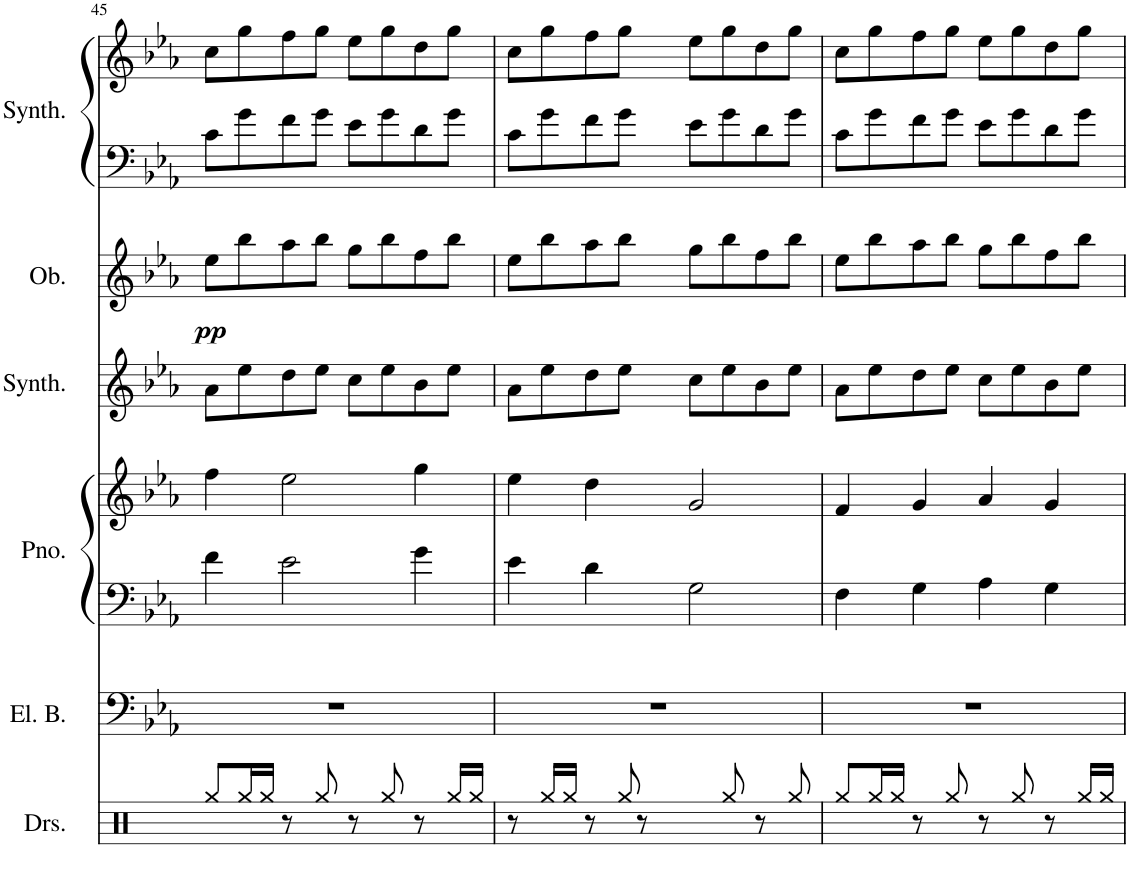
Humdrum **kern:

**kern	**kern	**kern	**kern	**kern	**kern	**dynam	**kern	**kern
*part6	*part5	*part4	*part4	*part3	*part2	*part2	*part1	*part1
*staff8	*staff7	*staff6	*staff5	*staff4	*staff3	*staff3	*staff2	*staff1
*I"Drumset	*I"Electric Bass	*I"Piano	*	*I"String Synthesizer	*I"Lead synth	*	*I"Atmosphere Synthesizer	*
*I'Drs.	*I'El. B.	*I'Pno.	*	*I'Synth.	*	*	*I'Synth.	*
!!LO:PB:g=z
*clefX	*clefF4	*clefF4	*clefG2	*clefG2	*clefG2	*	*clefF4	*clefG2
*	*Trd7c12	*	*	*	*	*	*	*
*k[]	*k[b-e-a-]	*k[b-e-a-]	*k[b-e-a-]	*k[b-e-a-]	*k[b-e-a-]	*	*k[b-e-a-]	*k[b-e-a-]
*M4/4	*M4/4	*M4/4	*M4/4	*M4/4	*M4/4	*	*M4/4	*M4/4
=45	=45	=45	=45	=45	=45	=45	=45	=45
!	!	!	!	!	!	!LO:DY:b	!	!
8Rgg/L	1r	4f\	4ff\	8a-\L	8ee-\L	pp	8c\L	8cc\L
16Rgg/L	.	.	.	8ee-\	8bb-\	.	8g\	8gg\
16Rgg/JJ	.	.	.	.	.	.	.	.
8r	.	2e-\	2ee-\	8dd\	8aa-\	.	8f\	8ff\
8Rgg/	.	.	.	8ee-\J	8bb-\J	.	8g\J	8gg\J
8r	.	.	.	8cc\L	8gg\L	.	8e-\L	8ee-\L
8Rgg/	.	.	.	8ee-\	8bb-\	.	8g\	8gg\
8r	.	4g\	4gg\	8b-\	8ff\	.	8d\	8dd\
16Rgg/LL	.	.	.	8ee-\J	8bb-\J	.	8g\J	8gg\J
16Rgg/JJ	.	.	.	.	.	.	.	.
=46	=46	=46	=46	=46	=46	=46	=46	=46
8r	1r	4e-\	4ee-\	8a-\L	8ee-\L	.	8c\L	8cc\L
16Rgg/LL	.	.	.	8ee-\	8bb-\	.	8g\	8gg\
16Rgg/JJ	.	.	.	.	.	.	.	.
8r	.	4d\	4dd\	8dd\	8aa-\	.	8f\	8ff\
8Rgg/	.	.	.	8ee-\J	8bb-\J	.	8g\J	8gg\J
8r	.	2G\	2g/	8cc\L	8gg\L	.	8e-\L	8ee-\L
8Rgg/	.	.	.	8ee-\	8bb-\	.	8g\	8gg\
8r	.	.	.	8b-\	8ff\	.	8d\	8dd\
8Rgg/	.	.	.	8ee-\J	8bb-\J	.	8g\J	8gg\J
=47	=47	=47	=47	=47	=47	=47	=47	=47
8Rgg/L	1r	4F\	4f/	8a-\L	8ee-\L	.	8c\L	8cc\L
16Rgg/L	.	.	.	8ee-\	8bb-\	.	8g\	8gg\
16Rgg/JJ	.	.	.	.	.	.	.	.
8r	.	4G\	4g/	8dd\	8aa-\	.	8f\	8ff\
8Rgg/	.	.	.	8ee-\J	8bb-\J	.	8g\J	8gg\J
8r	.	4A-\	4a-/	8cc\L	8gg\L	.	8e-\L	8ee-\L
8Rgg/	.	.	.	8ee-\	8bb-\	.	8g\	8gg\
8r	.	4G\	4g/	8b-\	8ff\	.	8d\	8dd\
16Rgg/LL	.	.	.	8ee-\J	8bb-\J	.	8g\J	8gg\J
16Rgg/JJ	.	.	.	.	.	.	.	.
=	=	=	=	=	=	=	=	=
*-	*-	*-	*-	*-	*-	*-	*-	*-
